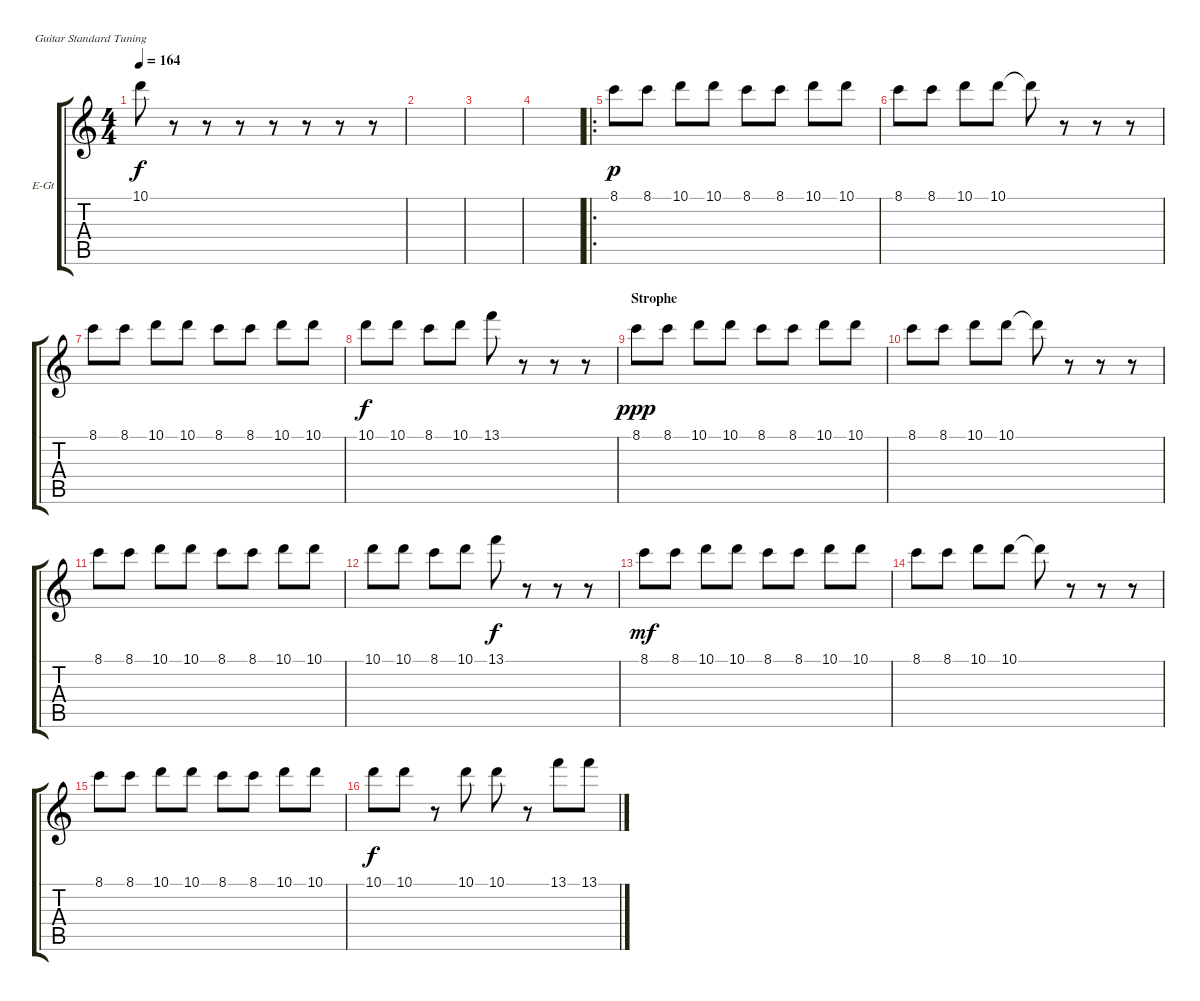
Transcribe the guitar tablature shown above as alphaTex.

\defaultSystemsLayout 4
\bracketExtendMode groupsimilarinstruments
\firstSystemTrackNameOrientation horizontal
\otherSystemsTrackNameOrientation horizontal
\track ("Electric Guitar" "E-Gt") {instrument distortionguitar}
\staff {score tabs}
\tuning (E4 B3 G3 D3 A2 E2)
\ts (4 4)
\tempo 164
\clef g2
\ks c
10.1.8{dy f} r.8 r.8 r.8 r.8 r.8 r.8 r.8 |
|
|
|
\ro
8.1.8{dy p} 8.1.8 10.1.8 10.1.8 8.1.8 8.1.8 10.1.8 10.1.8 |
8.1.8 8.1.8 10.1.8 10.1.8 10.1{t}.8 r.8 r.8 r.8 |
8.1.8 8.1.8 10.1.8 10.1.8 8.1.8 8.1.8 10.1.8 10.1.8 |
10.1.8{dy f} 10.1.8 8.1.8 10.1.8 13.1.8 r.8 r.8 r.8 |
\section ("" "Strophe")
8.1.8{dy ppp} 8.1.8 10.1.8 10.1.8 8.1.8 8.1.8 10.1.8 10.1.8 |
8.1.8 8.1.8 10.1.8 10.1.8 10.1{t}.8 r.8 r.8 r.8 |
8.1.8 8.1.8 10.1.8 10.1.8 8.1.8 8.1.8 10.1.8 10.1.8 |
10.1.8 10.1.8 8.1.8 10.1.8 13.1.8{dy f} r.8 r.8 r.8 |
8.1.8{dy mf} 8.1.8 10.1.8 10.1.8 8.1.8 8.1.8 10.1.8 10.1.8 |
8.1.8 8.1.8 10.1.8 10.1.8 10.1{t}.8 r.8 r.8 r.8 |
8.1.8 8.1.8 10.1.8 10.1.8 8.1.8 8.1.8 10.1.8 10.1.8 |
10.1.8{dy f} 10.1.8 r.8 10.1.8 10.1.8 r.8 13.1.8 13.1.8
